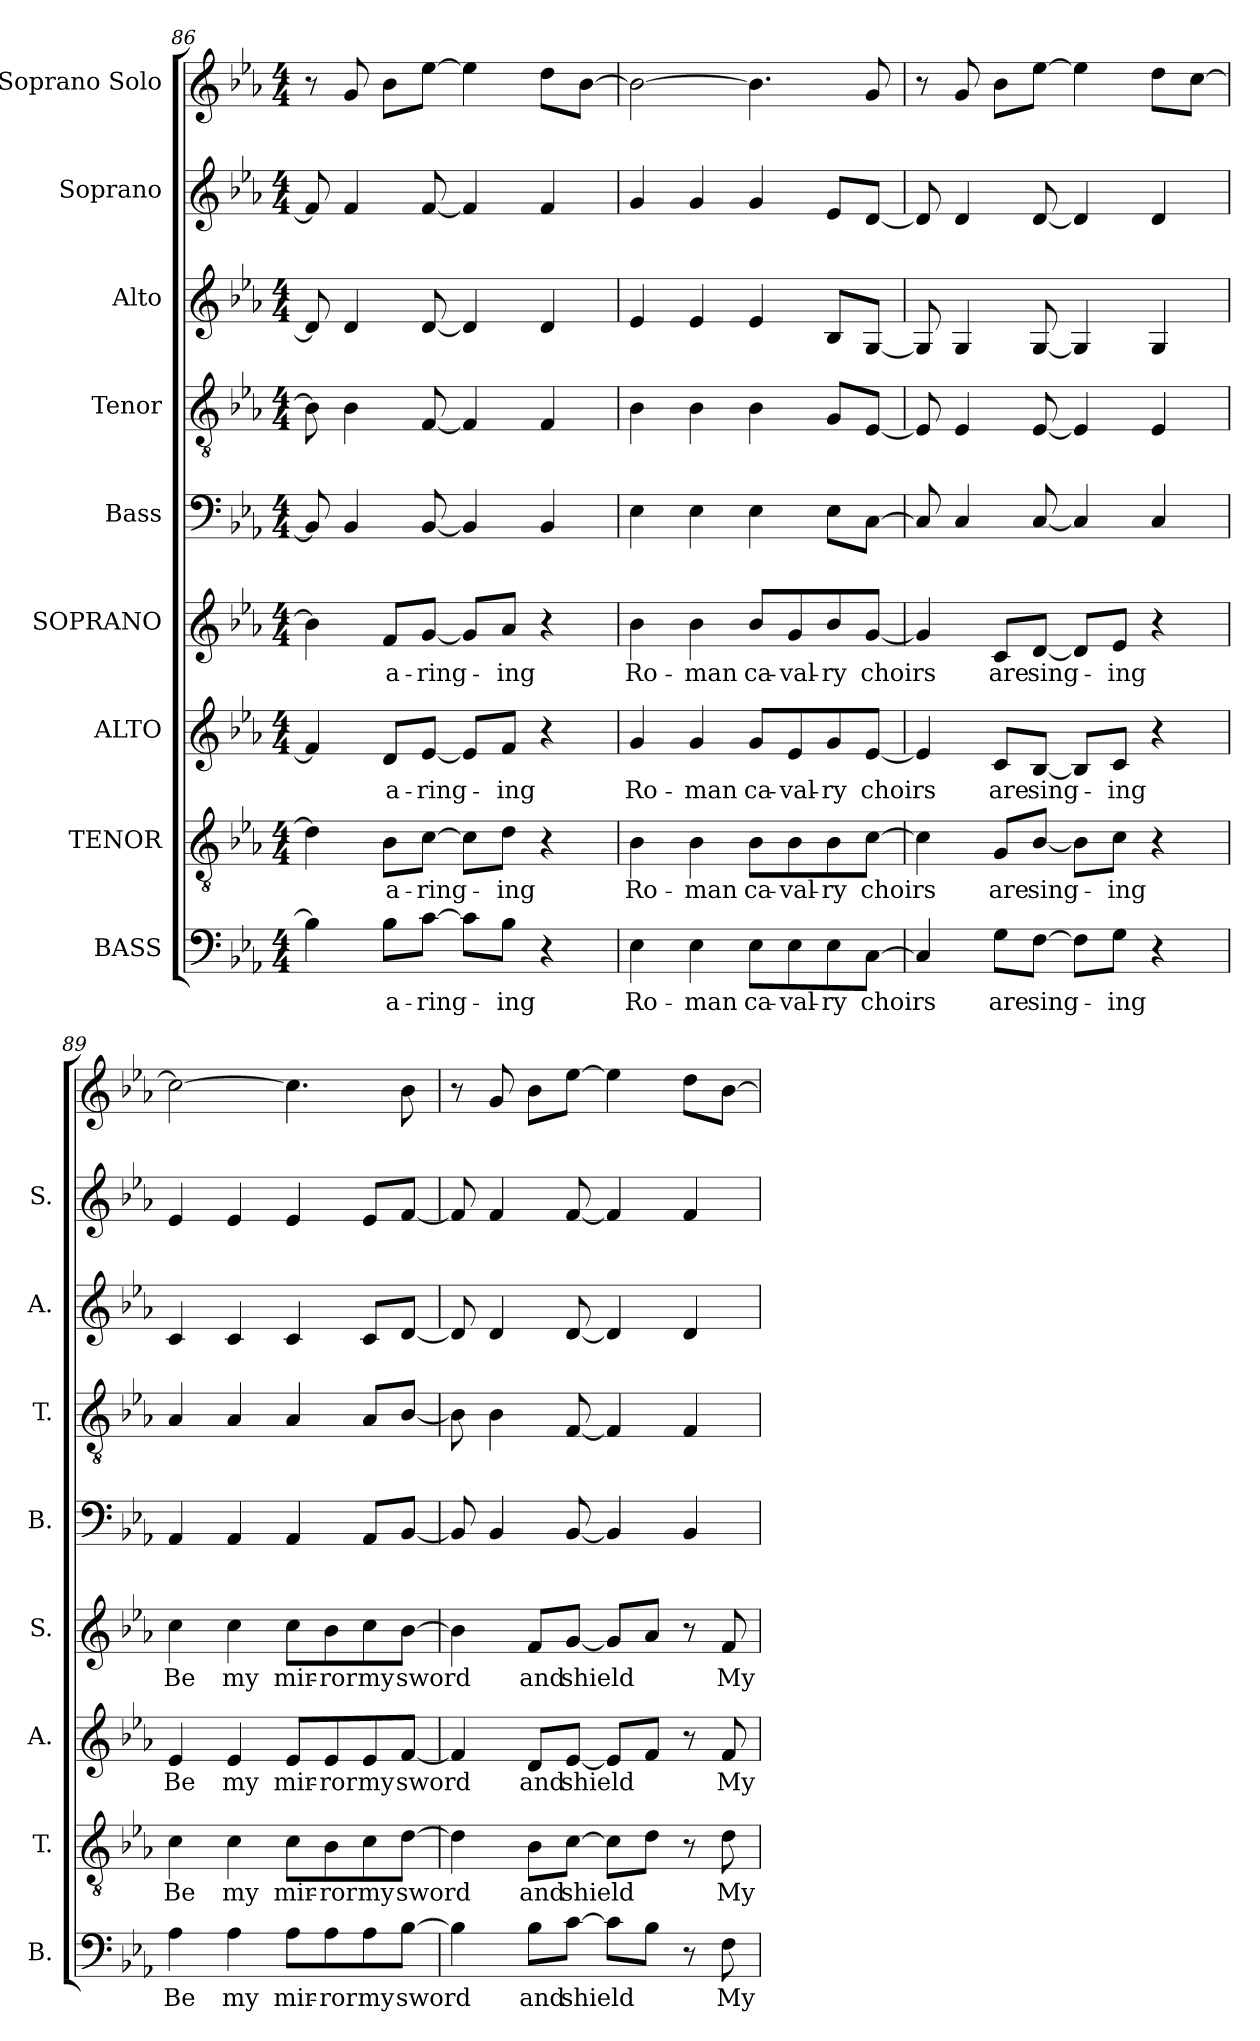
**kern	**text	**kern	**text	**kern	**text	**kern	**text	**kern	**kern	**kern	**kern	**kern
*part9	*part9	*part8	*part8	*part7	*part7	*part6	*part6	*part5	*part4	*part3	*part2	*part1
*staff9	*staff9	*staff8	*staff8	*staff7	*staff7	*staff6	*staff6	*staff5	*staff4	*staff3	*staff2	*staff1
*I"BASS	*	*I"TENOR	*	*I"ALTO	*	*I"SOPRANO	*	*I"Bass	*I"Tenor	*I"Alto	*I"Soprano	*I"Soprano Solo
*I'B.	*	*I'T.	*	*I'A.	*	*I'S.	*	*I'B.	*I'T.	*I'A.	*I'S.	*
*clefF4	*	*clefGv2	*	*clefG2	*	*clefG2	*	*clefF4	*clefGv2	*clefG2	*clefG2	*clefG2
*	*	*ITrd7c12	*	*	*	*	*	*	*ITrd7c12	*	*	*
*k[b-e-a-]	*	*k[b-e-a-]	*	*k[b-e-a-]	*	*k[b-e-a-]	*	*k[b-e-a-]	*k[b-e-a-]	*k[b-e-a-]	*k[b-e-a-]	*k[b-e-a-]
*M4/4	*	*M4/4	*	*M4/4	*	*M4/4	*	*M4/4	*M4/4	*M4/4	*M4/4	*M4/4
=86	=86	=86	=86	=86	=86	=86	=86	=86	=86	=86	=86	=86
4B-\]	.	4D\]	.	4f/]	.	4b-\]	.	8BB-/]	8BB-\]	8d/]	8f/]	8r
.	.	.	.	.	.	.	.	4BB-/	4BB-\	4d/	4f/	8g/
8B-\L	a-	8BB-\L	a-	8d/L	a-	8f/L	a-	.	.	.	.	8b-\L
[8c\J	-ring-	[8C\J	-ring-	[8e-/J	-ring-	[8g/J	-ring-	[8BB-/	[8FF/	[8d/	[8f/	[8ee-\J
8c\L]	.	8C\L]	.	8e-/L]	.	8g/L]	.	4BB-/]	4FF/]	4d/]	4f/]	4ee-\]
8B-\J	-ing	8D\J	-ing	8f/J	-ing	8a-/J	-ing	.	.	.	.	.
4r	.	4r	.	4r	.	4r	.	4BB-/	4FF/	4d/	4f/	8dd\L
.	.	.	.	.	.	.	.	.	.	.	.	[8b-\J
=87	=87	=87	=87	=87	=87	=87	=87	=87	=87	=87	=87	=87
4E-\	Ro-	4BB-\	Ro-	4g/	Ro-	4b-\	Ro-	4E-\	4BB-\	4e-/	4g/	2b-\_
4E-\	-man	4BB-\	-man	4g/	-man	4b-\	-man	4E-\	4BB-\	4e-/	4g/	.
8E-\L	ca-	8BB-\L	ca-	8g/L	ca-	8b-/L	ca-	4E-\	4BB-\	4e-/	4g/	4.b-\]
8E-\	-val-	8BB-\	-val-	8e-/	-val-	8g/	-val-	.	.	.	.	.
8E-\	-ry	8BB-\	-ry	8g/	-ry	8b-/	-ry	8E-\L	8GG/L	8B-/L	8e-/L	.
[8C\J	choirs	[8C\J	choirs	[8e-/J	choirs	[8g/J	choirs	[8C\J	[8EE-/J	[8G/J	[8d/J	8g/
!!LO:PB:g=z
=88	=88	=88	=88	=88	=88	=88	=88	=88	=88	=88	=88	=88
4C/]	.	4C\]	.	4e-/]	.	4g/]	.	8C/]	8EE-/]	8G/]	8d/]	8r
.	.	.	.	.	.	.	.	4C/	4EE-/	4G/	4d/	8g/
8G\L	are	8GG/L	are	8c/L	are	8c/L	are	.	.	.	.	8b-\L
[8F\J	sing-	[8BB-/J	sing-	[8B-/J	sing-	[8d/J	sing-	[8C/	[8EE-/	[8G/	[8d/	[8ee-\J
8F\L]	.	8BB-\L]	.	8B-/L]	.	8d/L]	.	4C/]	4EE-/]	4G/]	4d/]	4ee-\]
8G\J	-ing	8C\J	-ing	8c/J	-ing	8e-/J	-ing	.	.	.	.	.
4r	.	4r	.	4r	.	4r	.	4C/	4EE-/	4G/	4d/	8dd\L
.	.	.	.	.	.	.	.	.	.	.	.	[8cc\J
=89	=89	=89	=89	=89	=89	=89	=89	=89	=89	=89	=89	=89
4A-\	Be	4C\	Be	4e-/	Be	4cc\	Be	4AA-/	4AA-/	4c/	4e-/	2cc\_
4A-\	my	4C\	my	4e-/	my	4cc\	my	4AA-/	4AA-/	4c/	4e-/	.
8A-\L	mir-	8C\L	mir-	8e-/L	mir-	8cc\L	mir-	4AA-/	4AA-/	4c/	4e-/	4.cc\]
8A-\	-ror	8BB-\	-ror	8e-/	-ror	8b-\	-ror	.	.	.	.	.
8A-\	my	8C\	my	8e-/	my	8cc\	my	8AA-/L	8AA-/L	8c/L	8e-/L	.
[8B-\J	sword	[8D\J	sword	[8f/J	sword	[8b-\J	sword	[8BB-/J	[8BB-/J	[8d/J	[8f/J	8b-\
=90	=90	=90	=90	=90	=90	=90	=90	=90	=90	=90	=90	=90
4B-\]	.	4D\]	.	4f/]	.	4b-\]	.	8BB-/]	8BB-\]	8d/]	8f/]	8r
.	.	.	.	.	.	.	.	4BB-/	4BB-\	4d/	4f/	8g/
8B-\L	and	8BB-\L	and	8d/L	and	8f/L	and	.	.	.	.	8b-\L
[8c\J	shield	[8C\J	shield	[8e-/J	shield	[8g/J	shield	[8BB-/	[8FF/	[8d/	[8f/	[8ee-\J
8c\L]	.	8C\L]	.	8e-/L]	.	8g/L]	.	4BB-/]	4FF/]	4d/]	4f/]	4ee-\]
8B-\J	.	8D\J	.	8f/J	.	8a-/J	.	.	.	.	.	.
8r	.	8r	.	8r	.	8r	.	4BB-/	4FF/	4d/	4f/	8dd\L
8F\	My	8D\	My	8f/	My	8f/	My	.	.	.	.	[8b-\J
=	=	=	=	=	=	=	=	=	=	=	=	=
*-	*-	*-	*-	*-	*-	*-	*-	*-	*-	*-	*-	*-
